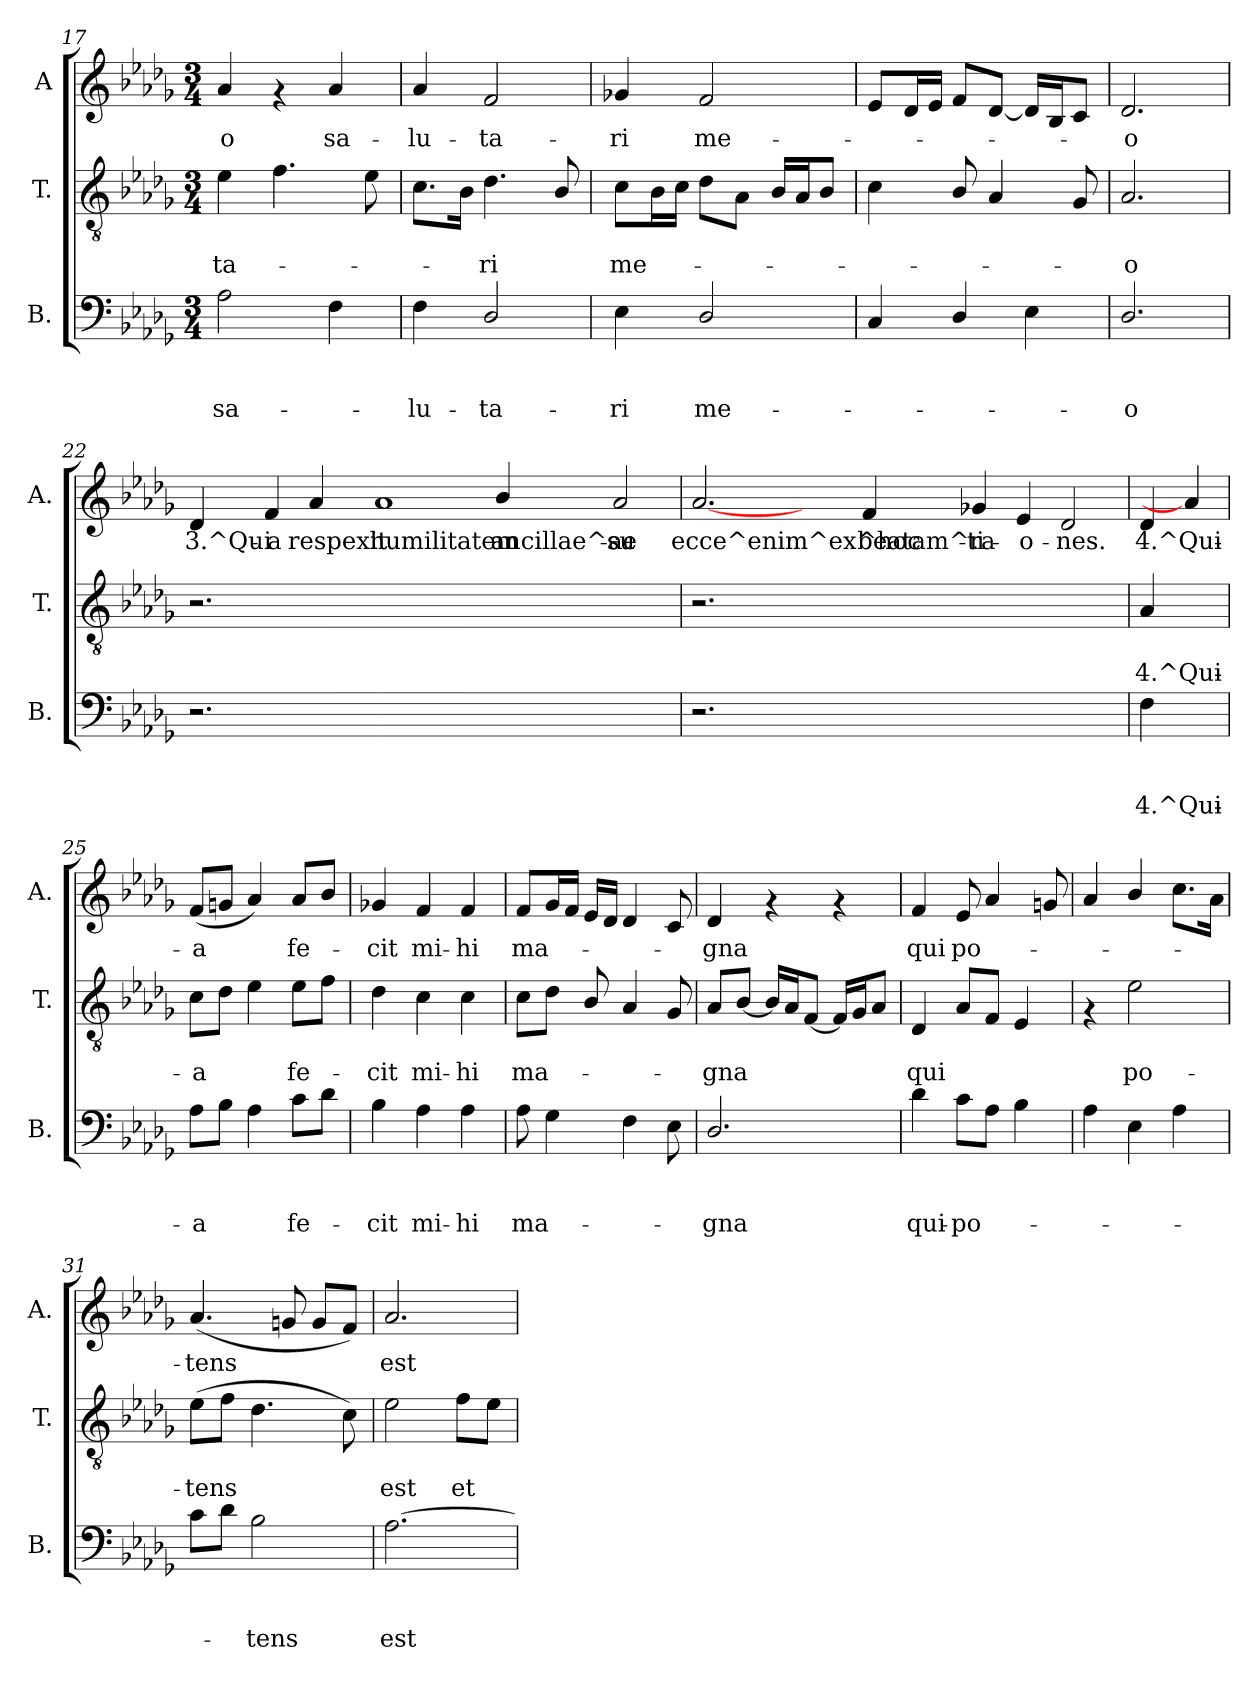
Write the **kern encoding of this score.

**kern	**text	**text	**text	**kern	**text	**text	**kern	**text
*part3	*part3	*part3	*part3	*part2	*part2	*part2	*part1	*part1
*staff3	*staff3	*staff3	*staff3	*staff2	*staff2	*staff2	*staff1	*staff1
*I"B.	*	*	*	*I"T.	*	*	*I"A	*
*I'B.	*	*	*	*I'T.	*	*	*I'A.	*
!!LO:PB:g=z
*clefF4	*	*	*	*clefGv2	*	*	*clefG2	*
*k[b-e-a-d-g-]	*	*	*	*k[b-e-a-d-g-]	*	*	*k[b-e-a-d-g-]	*
*D-:	*	*	*	*D-:	*	*	*D-:	*
*M3/4	*	*	*	*M3/4	*	*	*M3/4	*
=17	=17	=17	=17	=17	=17	=17	=17	=17
!	!	!	!LO:LY:b	!	!	!LO:LY:b	!	!LO:LY:b:rj
2A-\	.	.	sa-	4e-\	.	-ta-	4a-/	-o
.	.	.	.	4.f\	.	.	4rf	.
!	!	!	!	!	!	!	!	!LO:LY:b:rj
4F\	.	.	.	.	.	.	4a-/	sa-
.	.	.	.	8e-\	.	.	.	.
=18	=18	=18	=18	=18	=18	=18	=18	=18
!	!	!	!LO:LY:b	!	!	!	!	!LO:LY:b:rj
4F\	.	.	-lu-	8.c\L	.	.	4a-/	-lu-
.	.	.	.	16B-\Jk	.	.	.	.
!	!	!	!LO:LY:b	!	!	!LO:LY:b	!	!LO:LY:b:rj
2D-/	.	.	-ta-	4.d-\	.	-ri	2f/	-ta-
.	.	.	.	8B-/	.	.	.	.
=19	=19	=19	=19	=19	=19	=19	=19	=19
!	!	!	!LO:LY:b	!	!	!LO:LY:b	!	!LO:LY:b:rj
4E-\	.	.	-ri	8c\L	.	me-	4g-X/	-ri
.	.	.	.	16B-\L	.	.	.	.
.	.	.	.	16c\JJ	.	.	.	.
!	!	!	!LO:LY:b	!	!	!	!	!LO:LY:b:rj
2D-/	.	.	me-	8d-\L	.	.	2f/	me-
.	.	.	.	8A-\J	.	.	.	.
.	.	.	.	16B-/LL	.	.	.	.
.	.	.	.	16A-/J	.	.	.	.
.	.	.	.	8B-/J	.	.	.	.
=20	=20	=20	=20	=20	=20	=20	=20	=20
4C/	.	.	.	4c\	.	.	8e-/L	.
.	.	.	.	.	.	.	16d-/L	.
.	.	.	.	.	.	.	16e-/JJ	.
4D-/	.	.	.	8B-/	.	.	8f/L	.
.	.	.	.	4A-/	.	.	[<8d-/J	.
4E-\	.	.	.	.	.	.	16d-/LL]	.
.	.	.	.	.	.	.	16B-/J	.
.	.	.	.	8G-/	.	.	8c/J	.
=21	=21	=21	=21	=21	=21	=21	=21	=21
!	!	!	!LO:LY:b	!	!	!LO:LY:b	!	!LO:LY:b:rj
2.D-/	.	.	-o	2.A-/	.	-o	2.d-/	-o
!!LO:LB:g=z
=22	=22	=22	=22	=22	=22	=22	=22	=22
!	!	!	!	!	!	!	!	!LO:LY:b:rj
2.r	.	.	.	2.r	.	.	4d-/	3.^Qui-
!	!	!	!	!	!	!	!	!LO:LY:b:rj
.	.	.	.	.	.	.	4f/	-a
!	!	!	!	!	!	!	!	!LO:LY:b:rj
.	.	.	.	.	.	.	4a-/	respexit
!	!	!	!	!	!	!	!	!LO:LY:b:rj
1..ryy	.	.	.	1..ryy	.	.	1a-	humilitatem
!	!	!	!	!	!	!	!	!LO:LY:b:rj
.	.	.	.	.	.	.	4b-/	ancillae^su-
!	!	!	!	!	!	!	!	!LO:LY:b:rj
.	.	.	.	.	.	.	2a-/	-ae
=23	=23	=23	=23	=23	=23	=23	=23	=23
!	!	!	!	!	!	!	!	!LO:LY:b:rj
2.r	.	.	.	2.r	.	.	[2.a-	ecce^enim^ex^hoc
1.ryy	.	.	.	1.ryy	.	.	4ryy	.
!	!	!	!	!	!	!	!	!LO:LY:b:rj
.	.	.	.	.	.	.	4f/	beatam^ra-
!	!	!	!	!	!	!	!	!LO:LY:b:rj
.	.	.	.	.	.	.	4g-X/	-ti-
!	!	!	!	!	!	!	!	!LO:LY:b:rj
.	.	.	.	.	.	.	4e-/	-o-
!	!	!	!	!	!	!	!	!LO:LY:b:rj
.	.	.	.	.	.	.	2d-/	-nes.
!!LO:LB:g=z
=24	=24	=24	=24	=24	=24	=24	=24	=24
!	!	!	!LO:LY:b	!	!	!LO:LY:b	!	!LO:LY:b:rj
4F\	.	.	4.^Qui-	4A-/	.	4.^Qui-	4d-/	4.^Qui-
4ryy	.	.	.	4ryy	.	.	4a-]	.
=25	=25	=25	=25	=25	=25	=25	=25	=25
!	!	!	!LO:LY:b	!	!	!LO:LY:b	!	!LO:LY:b:rj
8A-\L	.	.	-a	8c\L	.	-a	(<8f/L	-a
8B-\J	.	.	.	8d-\J	.	.	8gn/J	.
4A-\	.	.	.	4e-\	.	.	4a-/)	.
!	!	!	!LO:LY:b	!	!	!LO:LY:b	!	!LO:LY:b:rj
8c\L	.	.	fe-	8e-\L	.	fe-	8a-/L	fe-
8d-\J	.	.	.	8f\J	.	.	8b-/J	.
=26	=26	=26	=26	=26	=26	=26	=26	=26
!	!	!	!LO:LY:b	!	!	!LO:LY:b	!	!LO:LY:b:rj
4B-\	.	.	-cit	4d-\	.	-cit	4g-X/	-cit
!	!	!	!LO:LY:b	!	!	!LO:LY:b	!	!LO:LY:b:rj
4A-\	.	.	mi-	4c\	.	mi-	4f/	mi-
!	!	!	!LO:LY:b	!	!	!LO:LY:b	!	!LO:LY:b:rj
4A-\	.	.	-hi	4c\	.	-hi	4f/	-hi
=27	=27	=27	=27	=27	=27	=27	=27	=27
!	!	!	!LO:LY:b	!	!	!LO:LY:b	!	!LO:LY:b:rj
8A-\	.	.	ma-	8c\L	.	ma-	8f/L	ma-
4G-\	.	.	.	8d-\J	.	.	16g-/L	.
.	.	.	.	.	.	.	16f/JJ	.
.	.	.	.	8B-/	.	.	16e-/LL	.
.	.	.	.	.	.	.	16d-/JJ	.
4F\	.	.	.	4A-/	.	.	4d-/	.
8E-\	.	.	.	8G-/	.	.	8c/	.
=28	=28	=28	=28	=28	=28	=28	=28	=28
!	!	!	!LO:LY:b	!	!	!LO:LY:b	!	!LO:LY:b:rj
2.D-/	.	.	-gna	8A-/L	.	-gna	4d-/	-gna
.	.	.	.	[<8B-/J	.	.	.	.
.	.	.	.	16B-/LL]	.	.	4rf	.
.	.	.	.	16A-/J	.	.	.	.
.	.	.	.	[<8F/J	.	.	.	.
.	.	.	.	16F/LL]	.	.	4rf	.
.	.	.	.	16G-/J	.	.	.	.
.	.	.	.	8A-/J	.	.	.	.
!!LO:LB:g=z
=29	=29	=29	=29	=29	=29	=29	=29	=29
!	!	!	!LO:LY:b	!	!	!LO:LY:b	!	!LO:LY:b:rj
4d-\	.	.	qui-	4D-/	.	qui	4f/	qui
!	!	!	!LO:LY:b	!	!	!	!	!LO:LY:b:rj
8c\L	.	.	-po-	8A-/L	.	.	8e-/	po-
8A-\J	.	.	.	8F/J	.	.	4a-/	.
4B-\	.	.	.	4E-/	.	.	.	.
.	.	.	.	.	.	.	8gn/	.
=30	=30	=30	=30	=30	=30	=30	=30	=30
4A-\	.	.	.	4rF	.	.	4a-/	.
!	!	!	!	!	!	!LO:LY:b	!	!
4E-\	.	.	.	2e-\	.	po-	4b-/	.
4A-\	.	.	.	.	.	.	8.cc\L	.
.	.	.	.	.	.	.	16a-\Jk	.
=31	=31	=31	=31	=31	=31	=31	=31	=31
!	!	!	!	!	!	!LO:LY:b	!	!LO:LY:b:rj
8c\L	.	.	.	(>8e-\L	.	-tens	(<4.a-/	-tens
8d-\J	.	.	.	8f\J	.	.	.	.
!	!	!	!LO:LY:b	!	!	!	!	!
2B-\	.	.	-tens	4.d-\	.	.	.	.
.	.	.	.	.	.	.	8gn/	.
.	.	.	.	.	.	.	8g/L	.
.	.	.	.	8c\)	.	.	8f/J)	.
=32	=32	=32	=32	=32	=32	=32	=32	=32
!	!	!	!LO:LY:b	!	!	!LO:LY:b	!	!LO:LY:b:rj
[>2.A-\	.	.	est	2e-\	.	est	2.a-/	est
!	!	!	!	!	!	!LO:LY:b	!	!
.	.	.	.	8f\L	.	et	.	.
.	.	.	.	8e-\J	.	.	.	.
=	=	=	=	=	=	=	=	=
*-	*-	*-	*-	*-	*-	*-	*-	*-
